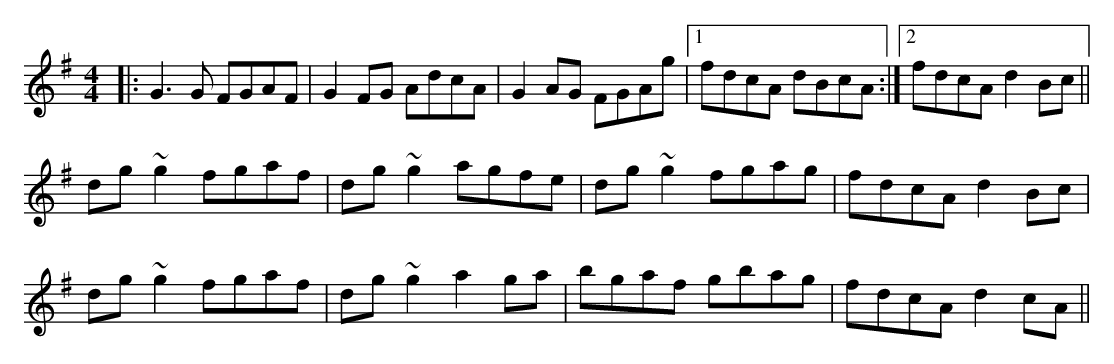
X:1
M:4/4
K:G
|:G3G FGAF|G2FG AdcA|G2AG FGAg|1 fdcA dBcA:|2 fdcA d2Bc||
dg~g2 fgaf|dg~g2 agfe|dg~g2 fgag|fdcA d2Bc|
dg~g2 fgaf|dg~g2 a2ga|bgaf gbag|fdcA d2cA||
